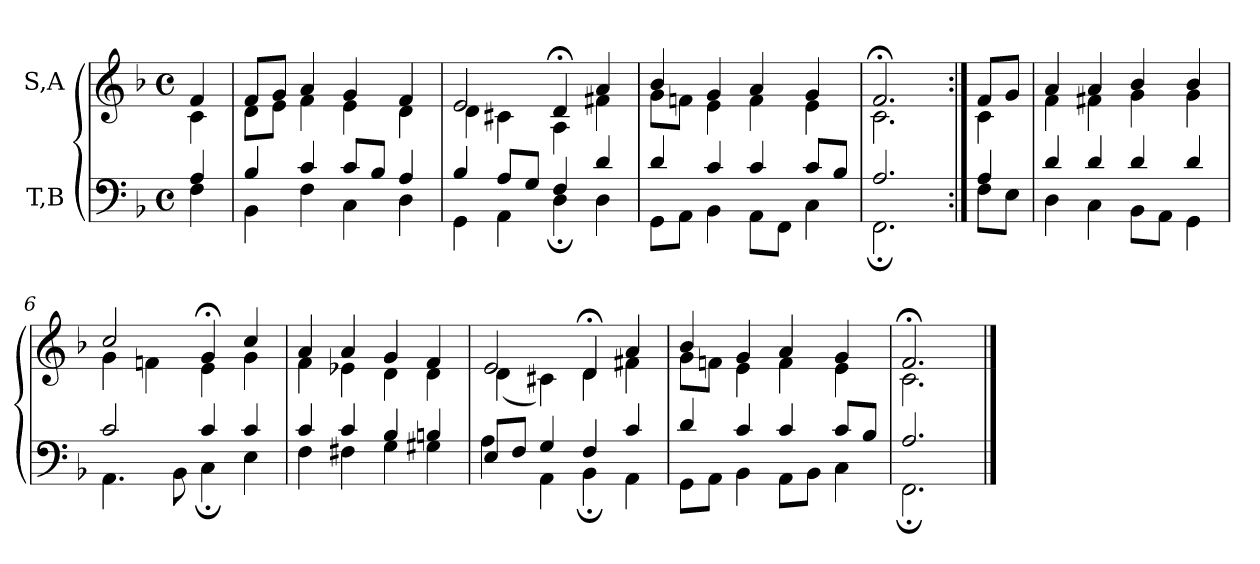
**kern	**kern
*part2	*part1
*staff2	*staff1
*I"T,B	*I"S,A
*clefF4	*clefG2
*k[b-]	*k[b-]
*M4/4	*M4/4
*met(c)	*met(c)
=	=
*^	*^
4A	4F	4f	4c
=1	=1	=1	=1
4B-	4BB-	8fL	8dL
.	.	8gJ	8eJ
4c	4F	4a	4f
8cL	4C	4g	4e
8B-J	.	.	.
4A	4D	4f	4d
=2	=2	=2	=2
4B-	4GG	2e	4d
8AL	4AA	.	4c#X
8GJ	.	.	.
4F	4D;	4d;<	4A
4d	4D	4a	4f#X
=3	=3	=3	=3
4d	8GGL	4b-	8gL
.	8AAJ	.	8fnJ
4c	4BB-	4g	4e
4c	8AAL	4a	4f
.	8FFJ	.	.
8cL	4C	4g	4e
8B-J	.	.	.
=4a	=4a	=4a	=4a
2.A	2.FF;	2.f;<	2.c
=4b:|!	=4b:|!	=4b:|!	=4b:|!
4A	8FL	8fL	4c
.	8EJ	8gJ	.
=5	=5	=5	=5
4d	4D	4a	4f
4d	4C	4a	4f#X
4d	8BB-L	4b-	4g
.	8AAJ	.	.
4d	4GG	4b-	4g
=6	=6	=6	=6
2c	4.AA	2cc	4g
.	.	.	4fn
.	8BB-	.	.
4c	4C;	4g;<	4e
4c	4E	4cc	4g
=7	=7	=7	=7
4c	4F	4a	4f
4c	4F#X	4a	4e-X
4B-	4G	4g	4d
4Bn	4G#X	4f	4d
=8	=8	=8	=8
8EL	4A	2e	(<4d
8FJ	.	.	.
4G	4AA	.	4c#X)
4F	4BB-;	4d;<	4d
4c	4AA	4a	4f#X
=9	=9	=9	=9
4d	8GGL	4b-	8gL
.	8AAJ	.	8fnJ
4c	4BB-	4g	4e
4c	8AAL	4a	4f
.	8BB-J	.	.
8cL	4C	4g	4e
8B-J	.	.	.
=10	=10	=10	=10
2.A	2.FF;	2.f;<	2.c
*v	*v	*	*
*	*v	*v
==	==
*-	*-
